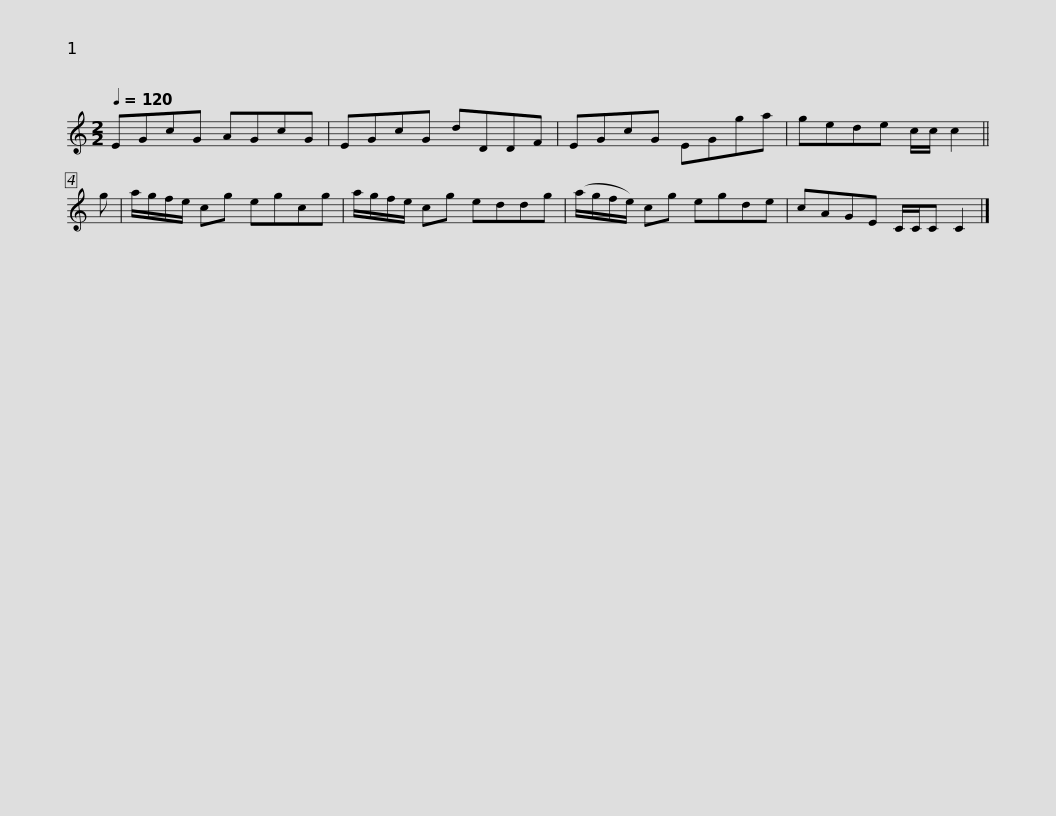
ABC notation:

X:1
L:1/8
Q:1/4=120
M:2/2
I:linebreak $
K:C
V:1 treble
V:1
 EGcG AGcG | EGcG dDDF | EGcG EGga | gede c/c/ c2 ||$ g | %5
 a/g/f/e/ cg egcg | a/g/f/e/ cg eddg | (a/g/f/e/) cg egde | cAGE C/C/C C2 |] %9
